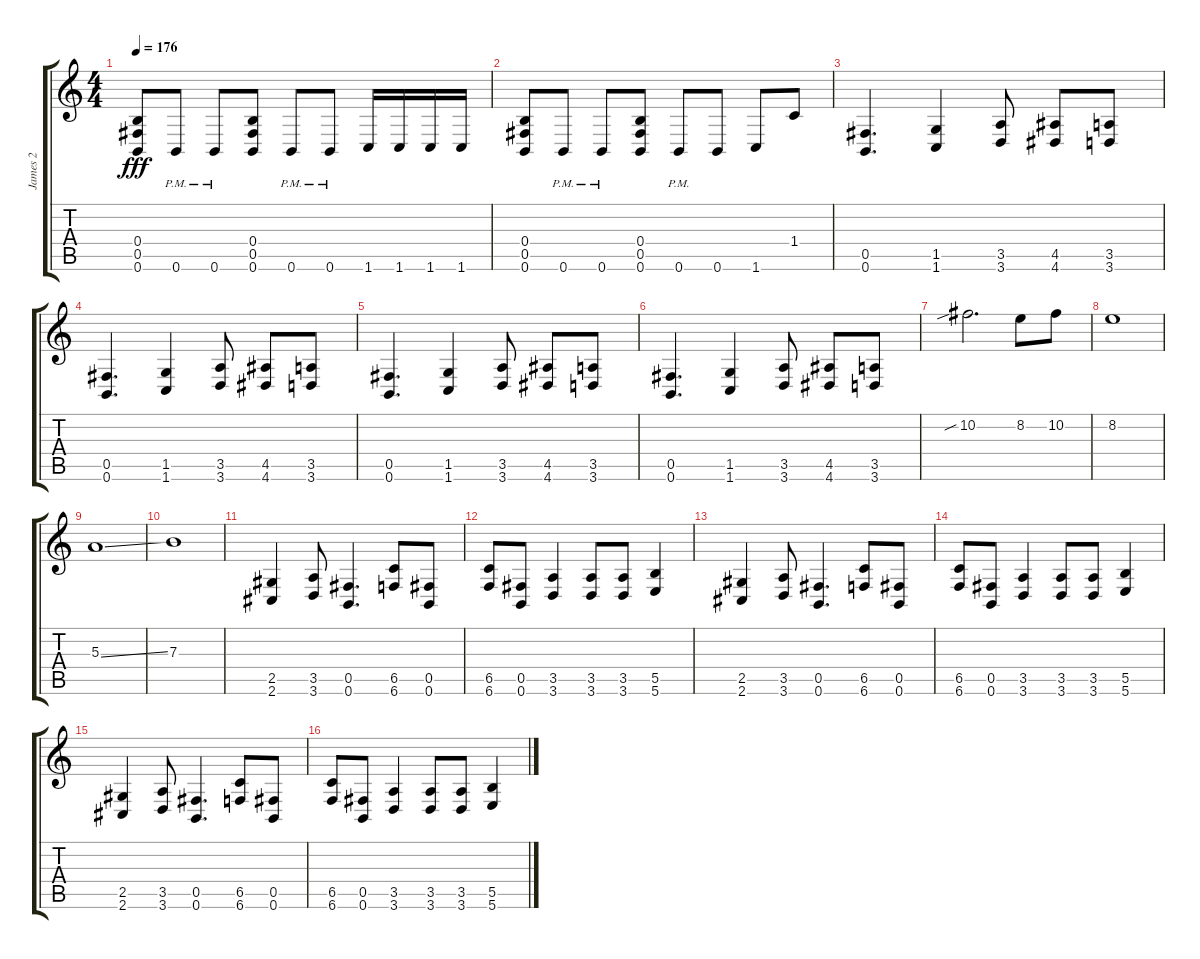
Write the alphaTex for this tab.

\track ("James 2" "James 2") {instrument overdrivenguitar}
\staff {score tabs}
\tuning (Db4 Ab3 E3 B2 Gb2 B1) {hide}
\ts (4 4)
\tempo 176
\clef g2
\ks c
(0.4 0.5 0.6).8{dy fff} 0.6{pm}.8 0.6{pm}.8 (0.4 0.5 0.6).8 0.6{pm}.8 0.6{pm}.8 1.6.16 1.6.16 1.6.16 1.6.16 |
(0.4 0.5 0.6).8 0.6{pm}.8 0.6{pm}.8 (0.4 0.5 0.6).8 0.6{pm}.8 0.6.8 1.6.8 1.4.8 |
(0.5 0.6).4{d} (1.5 1.6).4 (3.5 3.6).8 (4.5 4.6).8 (3.5 3.6).8 |
(0.5 0.6).4{d} (1.5 1.6).4 (3.5 3.6).8 (4.5 4.6).8 (3.5 3.6).8 |
(0.5 0.6).4{d} (1.5 1.6).4 (3.5 3.6).8 (4.5 4.6).8 (3.5 3.6).8 |
(0.5 0.6).4{d} (1.5 1.6).4 (3.5 3.6).8 (4.5 4.6).8 (3.5 3.6).8 |
10.2{sib}.2{d} 8.2.8 10.2.8 |
8.2.1 |
5.3{ss}.1 |
7.3.1 |
(2.5 2.6).4 (3.5 3.6).8 (0.5 0.6).4{d} (6.5 6.6).8 (0.5 0.6).8 |
(6.5 6.6).8 (0.5 0.6).8 (3.5 3.6).4 (3.5 3.6).8 (3.5 3.6).8 (5.5 5.6).4 |
(2.5 2.6).4 (3.5 3.6).8 (0.5 0.6).4{d} (6.5 6.6).8 (0.5 0.6).8 |
(6.5 6.6).8 (0.5 0.6).8 (3.5 3.6).4 (3.5 3.6).8 (3.5 3.6).8 (5.5 5.6).4 |
(2.5 2.6).4 (3.5 3.6).8 (0.5 0.6).4{d} (6.5 6.6).8 (0.5 0.6).8 |
(6.5 6.6).8 (0.5 0.6).8 (3.5 3.6).4 (3.5 3.6).8 (3.5 3.6).8 (5.5 5.6).4
